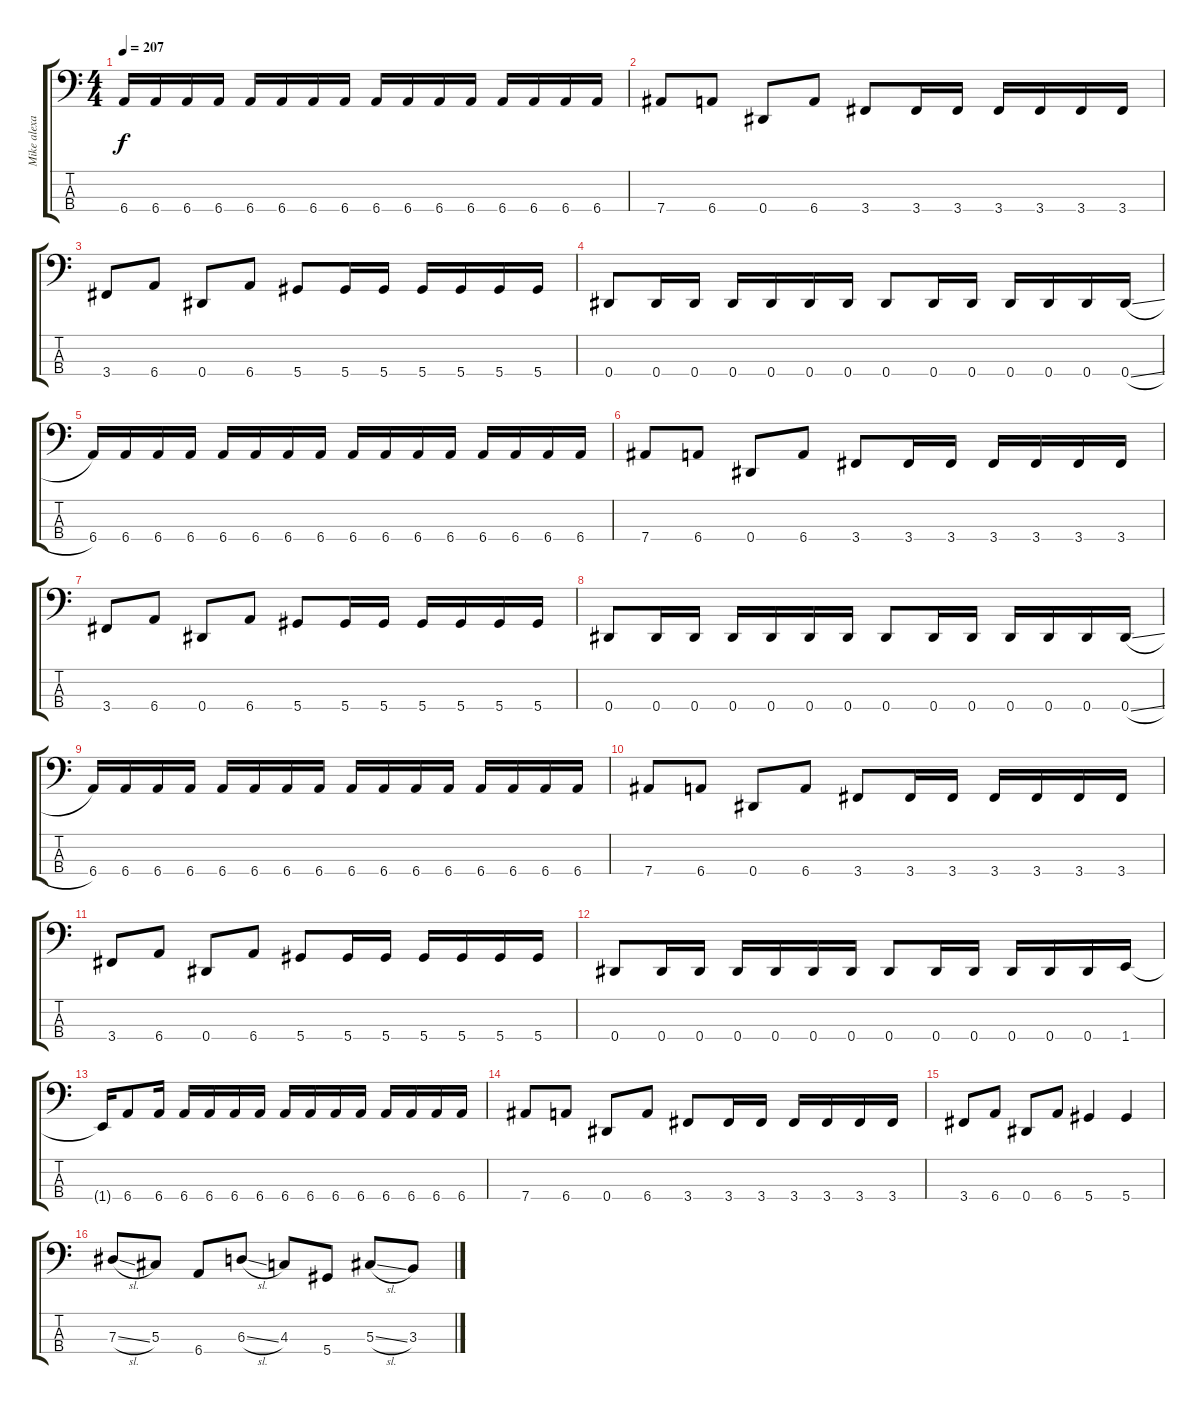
\track ("Mike alexander" "Mike alexa") {instrument electricbasspick}
\staff {score tabs}
\tuning (Gb2 Db2 Ab1 Eb1) {hide}
\ts (4 4)
\tempo 207
\clef f4
\ks c
6.4.16{dy f} 6.4.16 6.4.16 6.4.16 6.4.16 6.4.16 6.4.16 6.4.16 6.4.16 6.4.16 6.4.16 6.4.16 6.4.16 6.4.16 6.4.16 6.4.16 |
7.4.8 6.4.8 0.4.8 6.4.8 3.4.8 3.4.16 3.4.16 3.4.16 3.4.16 3.4.16 3.4.16 |
3.4.8 6.4.8 0.4.8 6.4.8 5.4.8 5.4.16 5.4.16 5.4.16 5.4.16 5.4.16 5.4.16 |
0.4.8 0.4.16 0.4.16 0.4.16 0.4.16 0.4.16 0.4.16 0.4.8 0.4.16 0.4.16 0.4.16 0.4.16 0.4.16 0.4{sl}.16 |
6.4.16 6.4.16 6.4.16 6.4.16 6.4.16 6.4.16 6.4.16 6.4.16 6.4.16 6.4.16 6.4.16 6.4.16 6.4.16 6.4.16 6.4.16 6.4.16 |
7.4.8 6.4.8 0.4.8 6.4.8 3.4.8 3.4.16 3.4.16 3.4.16 3.4.16 3.4.16 3.4.16 |
3.4.8 6.4.8 0.4.8 6.4.8 5.4.8 5.4.16 5.4.16 5.4.16 5.4.16 5.4.16 5.4.16 |
0.4.8 0.4.16 0.4.16 0.4.16 0.4.16 0.4.16 0.4.16 0.4.8 0.4.16 0.4.16 0.4.16 0.4.16 0.4.16 0.4{sl}.16 |
6.4.16 6.4.16 6.4.16 6.4.16 6.4.16 6.4.16 6.4.16 6.4.16 6.4.16 6.4.16 6.4.16 6.4.16 6.4.16 6.4.16 6.4.16 6.4.16 |
7.4.8 6.4.8 0.4.8 6.4.8 3.4.8 3.4.16 3.4.16 3.4.16 3.4.16 3.4.16 3.4.16 |
3.4.8 6.4.8 0.4.8 6.4.8 5.4.8 5.4.16 5.4.16 5.4.16 5.4.16 5.4.16 5.4.16 |
0.4.8 0.4.16 0.4.16 0.4.16 0.4.16 0.4.16 0.4.16 0.4.8 0.4.16 0.4.16 0.4.16 0.4.16 0.4.16 1.4.16 |
1.4{t}.16 6.4.8 6.4.16 6.4.16 6.4.16 6.4.16 6.4.16 6.4.16 6.4.16 6.4.16 6.4.16 6.4.16 6.4.16 6.4.16 6.4.16 |
7.4.8 6.4.8 0.4.8 6.4.8 3.4.8 3.4.16 3.4.16 3.4.16 3.4.16 3.4.16 3.4.16 |
3.4.8 6.4.8 0.4.8 6.4.8 5.4.4 5.4.4 |
7.3{sl}.8 5.3.8 6.4.8 6.3{sl}.8 4.3.8 5.4.8 5.3{sl}.8 3.3.8
